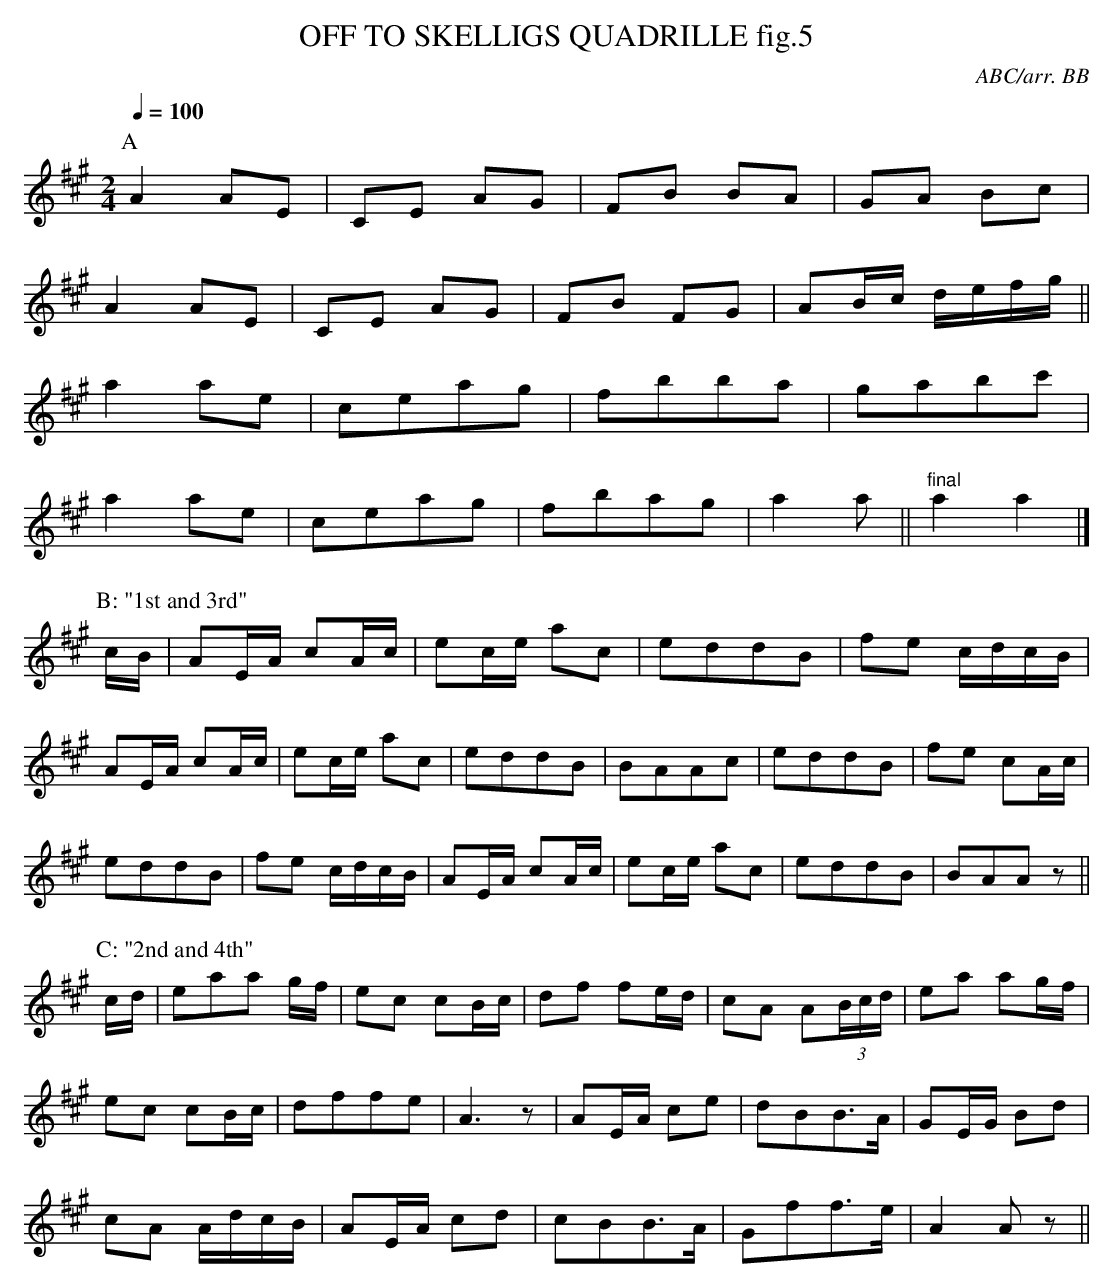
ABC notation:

X:1
T:OFF TO SKELLIGS QUADRILLE fig.5
C:ABC/arr. BB
Q:1/4=100
L:1/8
M:2/4
K:A
P:A
A2AE|CE AG|FB BA|GA Bc|
A2AE|CE AG|FB FG|AB/c/ d/e/f/g/||
a2ae|ceag|fbba|gabc'|
a2ae|ceag|fbag|a2a||"final" a2a2|]
P:B: "1st and 3rd"
c/B/|AE/A/ cA/c/|ec/e/ ac|eddB|fe c/d/c/B/|
AE/A/ cA/c/|ec/e/ ac|eddB|BAAc|eddB|fe cA/c/|
eddB|fe c/d/c/B/|AE/A/ cA/c/|ec/e/ ac|eddB|BAAz||
P:C: "2nd and 4th"
c/d/|eaa g/f/|ec cB/c/|df fe/d/|cA A(3B/c/d/|ea ag/f/|
ec cB/c/|dffe|A3 z|AE/A/ ce|dBB>A|GE/G/ Bd|
cA A/d/c/B/|AE/A/ cd|cBB>A|Gff>e|A2Az||
